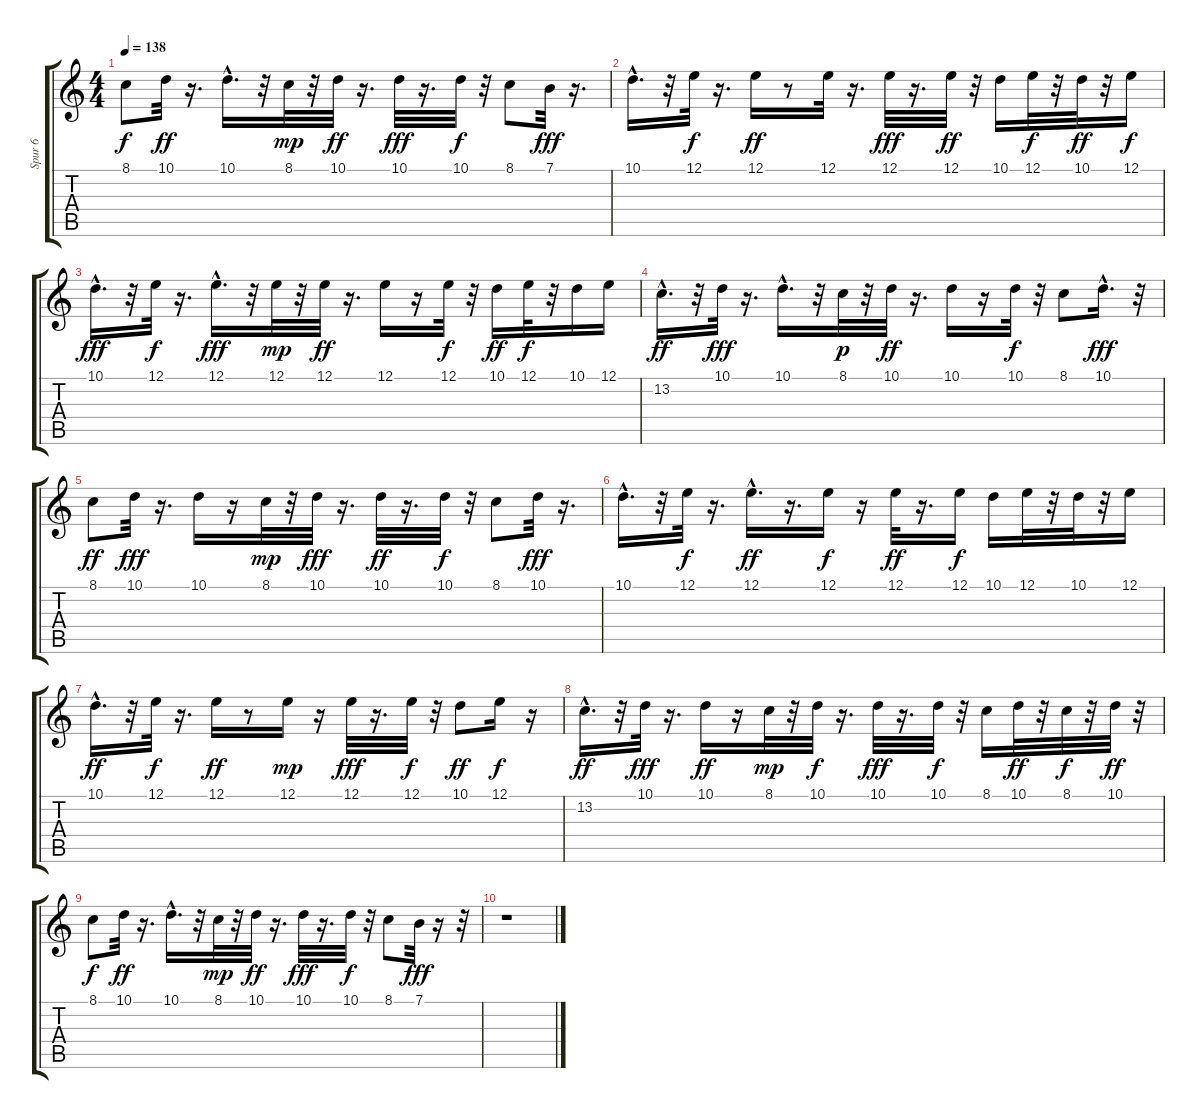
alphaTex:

\track ("Spur 6" "Spur 6") {instrument trumpet}
\staff {score tabs}
\tuning (E4 B3 G3 D3 A2 E2) {hide}
\ts (4 4)
\tempo 138
\clef g2
\ks c
8.1.8{dy f} 10.1.32{dy ff} r.16{d} 10.1{hac}.16{d} r.32 8.1.32{dy mp} r.32 10.1.32{dy ff} r.16{d} 10.1.32{dy fff} r.16{d} 10.1.32{dy f} r.32 8.1.8 7.1.32{dy fff} r.16{d} |
10.1{hac}.16{d} r.32 12.1.32{dy f} r.16{d} 12.1.16{dy ff} r.8 12.1.32 r.16{d} 12.1.32{dy fff} r.16{d} 12.1.32{dy ff} r.32 10.1.16 12.1.32{dy f} r.32 10.1.32{dy ff} r.32 12.1.16{dy f} |
10.1{hac}.16{d dy fff} r.32 12.1.32{dy f} r.16{d} 12.1{hac}.16{d dy fff} r.32 12.1.32{dy mp} r.32 12.1.32{dy ff} r.16{d} 12.1.16 r.16 12.1.32{dy f} r.32 10.1.16{dy ff} 12.1.32{dy f} r.32 10.1.16 12.1.16 |
13.2{hac}.16{d dy ff} r.32 10.1.32{dy fff} r.16{d} 10.1{hac}.16{d} r.32 8.1.32{dy p} r.32 10.1.32{dy ff} r.16{d} 10.1.16 r.16 10.1.32{dy f} r.32 8.1.8 10.1{hac}.16{d dy fff} r.32 |
8.1.8{dy ff} 10.1.32{dy fff} r.16{d} 10.1.16 r.16 8.1.32{dy mp} r.32 10.1.32{dy fff} r.16{d} 10.1.32{dy ff} r.16{d} 10.1.32{dy f} r.32 8.1.8 10.1.32{dy fff} r.16{d} |
10.1{hac}.16{d} r.32 12.1.32{dy f} r.16{d} 12.1{hac}.16{d dy ff} r.16{d} 12.1.16{dy f} r.16 12.1.32{dy ff} r.16{d} 12.1.16{dy f} 10.1.16 12.1.32 r.32 10.1.32 r.32 12.1.16 |
10.1{hac}.16{d dy ff} r.32 12.1.32{dy f} r.16{d} 12.1.16{dy ff} r.8 12.1.16{dy mp} r.16 12.1.32{dy fff} r.16{d} 12.1.32{dy f} r.32 10.1.8{dy ff} 12.1.16{dy f} r.16 |
13.2{hac}.16{d dy ff} r.32 10.1.32{dy fff} r.16{d} 10.1.16{dy ff} r.16 8.1.32{dy mp} r.32 10.1.32{dy f} r.16{d} 10.1.32{dy fff} r.16{d} 10.1.32{dy f} r.32 8.1.16 10.1.32{dy ff} r.32 8.1.32{dy f} r.32 10.1.32{dy ff} r.32 |
8.1.8{dy f} 10.1.32{dy ff} r.16{d} 10.1{hac}.16{d} r.32 8.1.32{dy mp} r.32 10.1.32{dy ff} r.16{d} 10.1.32{dy fff} r.16{d} 10.1.32{dy f} r.32 8.1.8 7.1.32{dy fff} r.16 r.32 |
r.1
